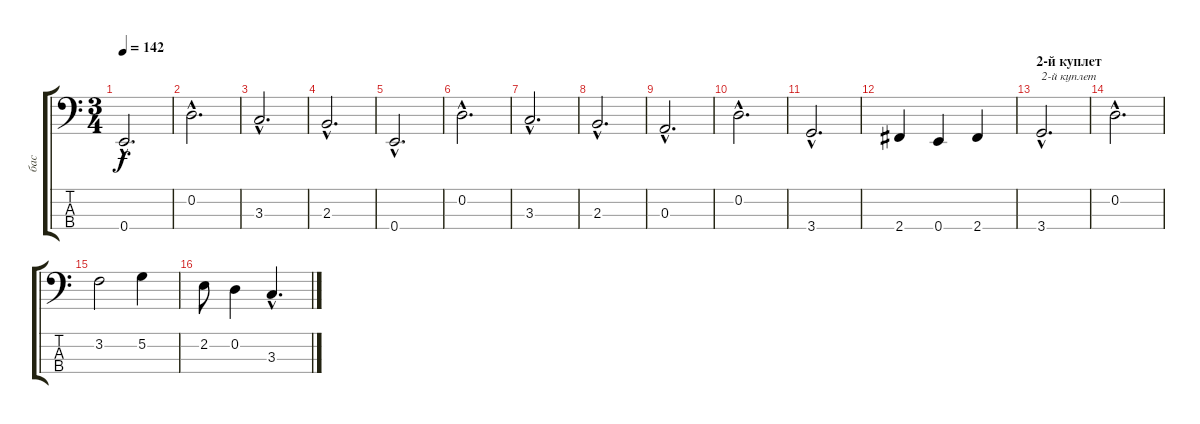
\track ("бас" "бас") {instrument electricbassfinger}
\staff {score tabs}
\tuning (G2 D2 A1 E1) {hide}
\ts (3 4)
\tempo 142
\clef f4
\ks c
0.4{hac}.2{d dy f} |
0.2{hac}.2{d} |
3.3{hac}.2{d} |
2.3{hac}.2{d} |
0.4{hac}.2{d} |
0.2{hac}.2{d} |
3.3{hac}.2{d} |
2.3{hac}.2{d} |
0.3{hac}.2{d} |
0.2{hac}.2{d} |
3.4{hac}.2{d} |
2.4.4 0.4.4 2.4.4 |
\section ("" "2-й куплет")
3.4{hac}.2{d txt "2-й куплет"} |
0.2{hac}.2{d} |
3.2.2 5.2.4 |
2.2.8 0.2.4 3.3{hac}.4{d}
